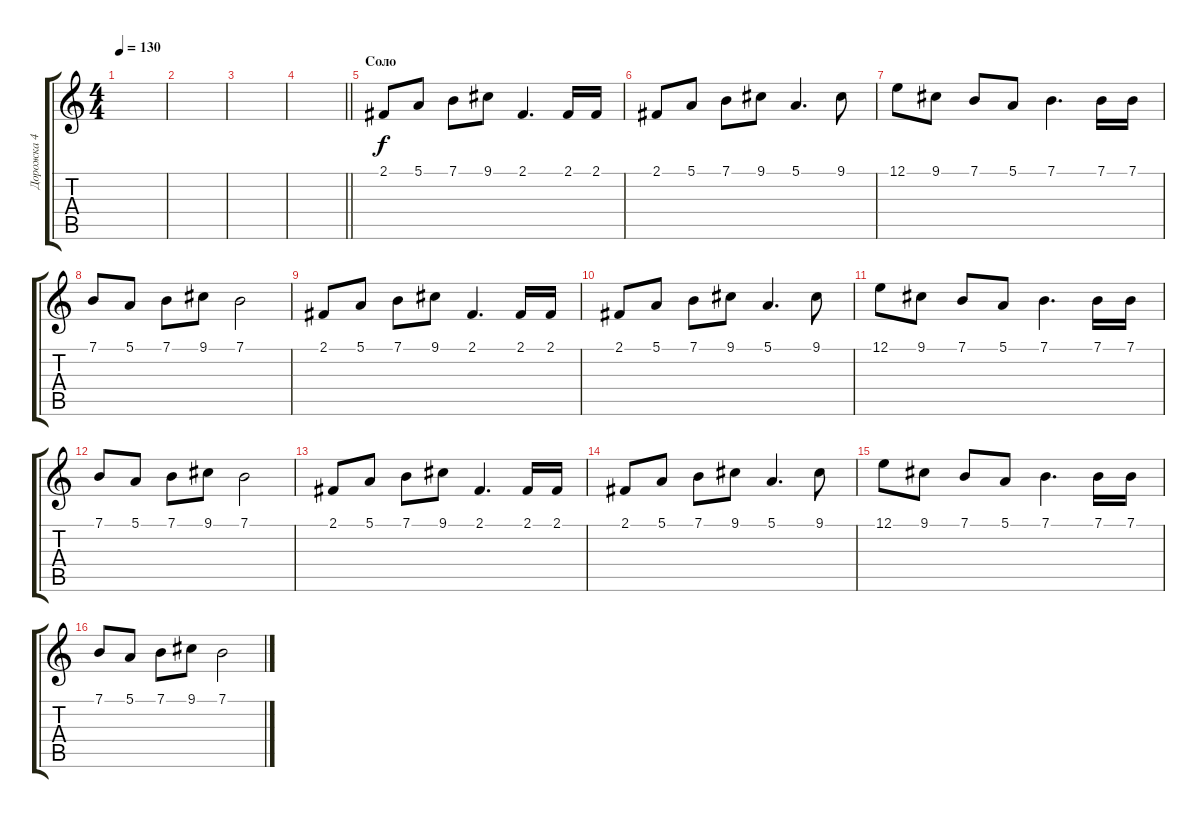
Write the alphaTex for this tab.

\track ("Дорожка 4" "Дорожка 4") {instrument violin}
\staff {score tabs}
\tuning (E4 B3 G3 D3 A2 E2) {hide}
\ts (4 4)
\tempo 130
\clef g2
\ks c
|
|
|
\barLineRight lightlight
|
\section ("" "Соло")
2.1.8 5.1.8 7.1.8 9.1.8 2.1.4{d} 2.1.16 2.1.16 |
2.1.8 5.1.8 7.1.8 9.1.8 5.1.4{d} 9.1.8 |
12.1.8 9.1.8 7.1.8 5.1.8 7.1.4{d} 7.1.16 7.1.16 |
7.1.8 5.1.8 7.1.8 9.1.8 7.1.2 |
2.1.8 5.1.8 7.1.8 9.1.8 2.1.4{d} 2.1.16 2.1.16 |
2.1.8 5.1.8 7.1.8 9.1.8 5.1.4{d} 9.1.8 |
12.1.8 9.1.8 7.1.8 5.1.8 7.1.4{d} 7.1.16 7.1.16 |
7.1.8 5.1.8 7.1.8 9.1.8 7.1.2 |
2.1.8 5.1.8 7.1.8 9.1.8 2.1.4{d} 2.1.16 2.1.16 |
2.1.8 5.1.8 7.1.8 9.1.8 5.1.4{d} 9.1.8 |
12.1.8 9.1.8 7.1.8 5.1.8 7.1.4{d} 7.1.16 7.1.16 |
7.1.8 5.1.8 7.1.8 9.1.8 7.1.2
